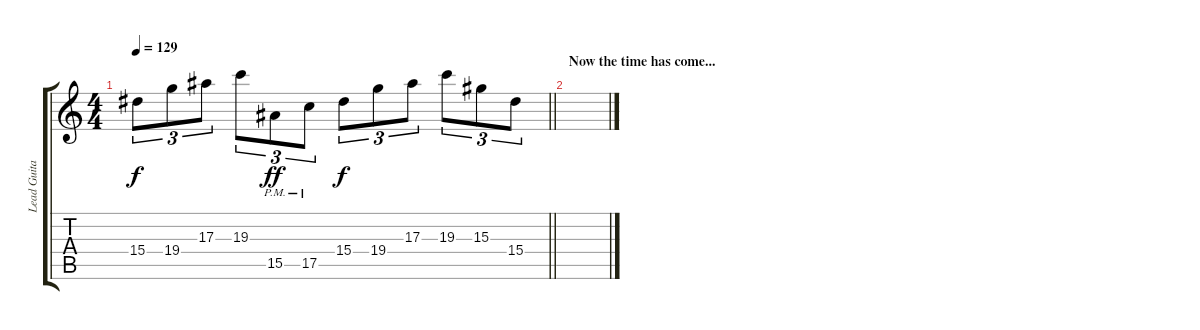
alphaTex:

\track ("Lead Guitar 2" "Lead Guita") {instrument distortionguitar}
\staff {score tabs}
\tuning (D4 A3 F3 C3 G2 C2) {hide}
\ts (4 4)
\tempo 129
\clef g2
\barLineRight lightlight
\ks c
15.4.8{tu (3 2) dy f} 19.4.8{tu (3 2)} 17.3.8{tu (3 2)} 19.3.8{tu (3 2)} 15.5{pm}.8{tu (3 2) dy ff} 17.5{pm}.8{tu (3 2)} 15.4.8{tu (3 2) dy f} 19.4.8{tu (3 2)} 17.3.8{tu (3 2)} 19.3.8{tu (3 2)} 15.3.8{tu (3 2)} 15.4.8{tu (3 2)} |
\section ("" "Now the time has come...")
